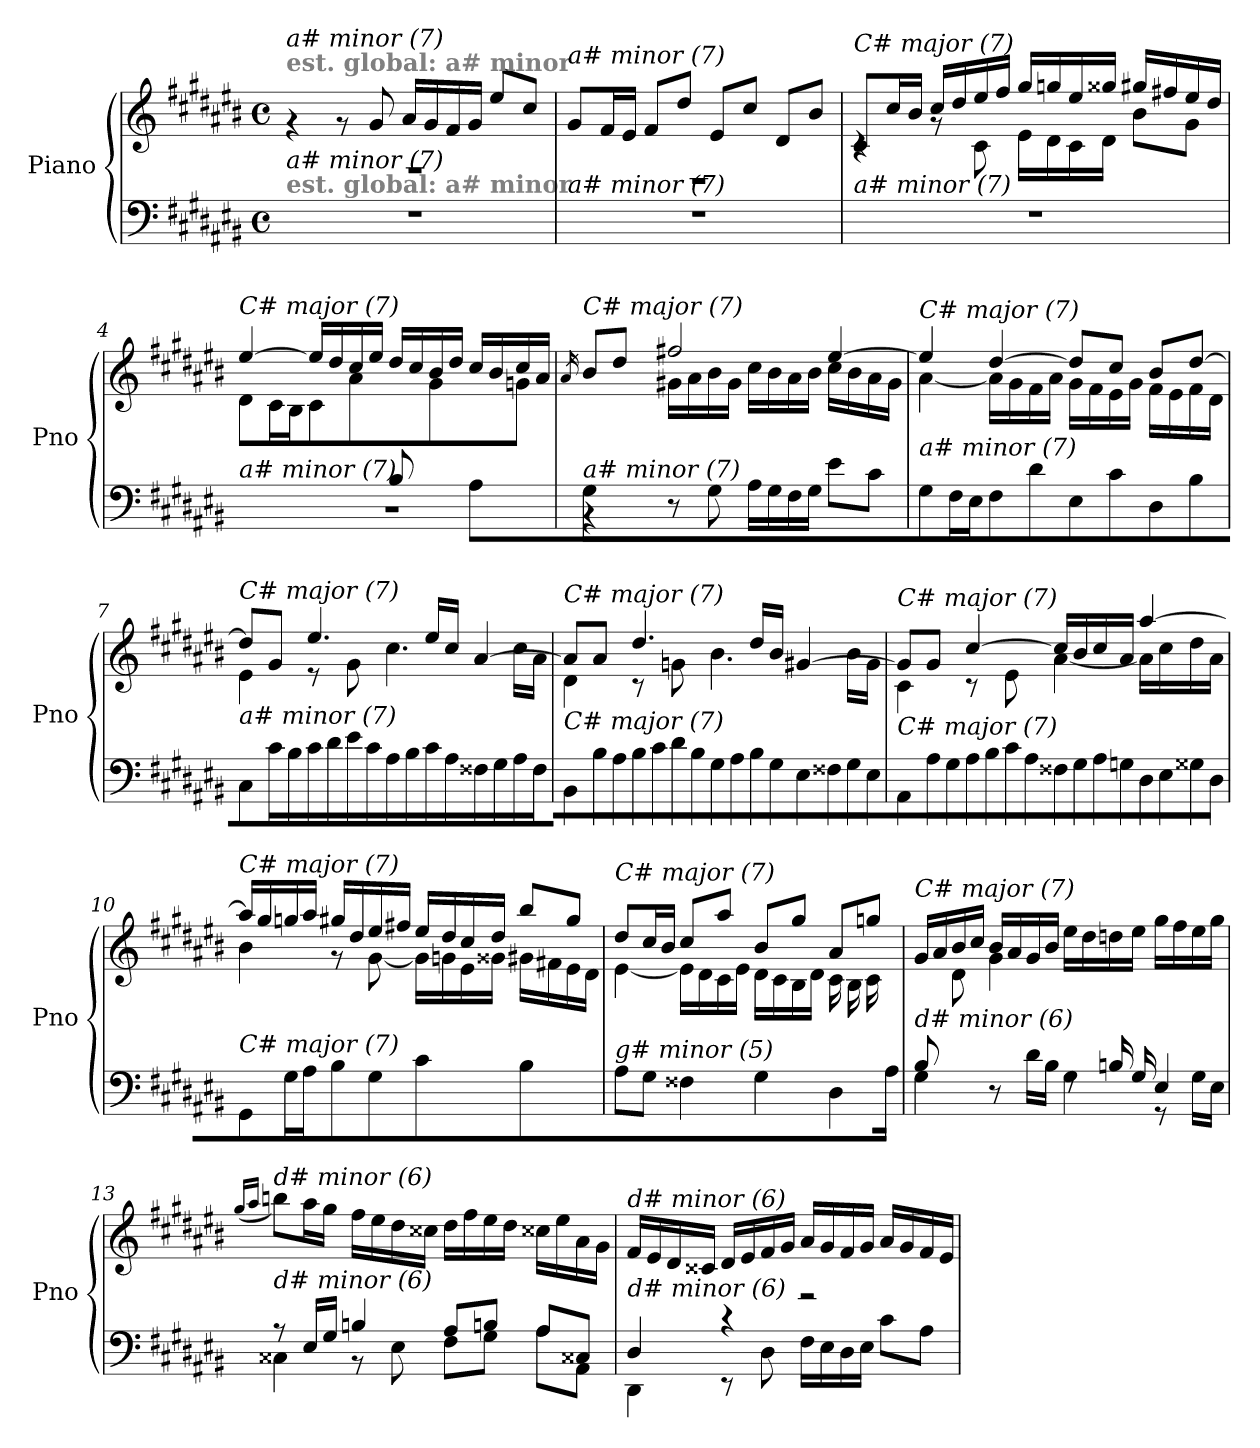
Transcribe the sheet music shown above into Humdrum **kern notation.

**kern	**kern
*part1	*part1
*staff2	*staff1
*I"Piano	*
*I'Pno	*
*clefF4	*clefG2
*k[f#c#g#d#a#e#b#]	*k[f#c#g#d#a#e#b#]
*M4/4	*M4/4
*met(c)	*met(c)
=1	=1
*	*^
!	!LO:TX:a:B:color=#808080:t=est. global&colon; a# minor	!
!	!LO:TX:i:t=a# minor (7)	!
!LO:TX:a:B:color=#808080:t=est. global&colon; a# minor	!	!
!LO:TX:i:t=a# minor (7)	!	!
1r	1rF	4rg
.	.	8rg
.	.	8g#/
.	.	16a#/LL
.	.	16g#/
.	.	16f#/
.	.	16g#/JJ
.	.	8ee#/L
.	.	8cc#/J
=2	=2	=2
!	!LO:TX:i:t=a# minor (7)	!
!LO:TX:i:t=a# minor (7)	!	!
1r	1rD	8g#/L
.	.	16f#/L
.	.	16e#/JJ
.	.	8f#/L
.	.	8dd#/J
.	.	8e#/L
.	.	8cc#/J
.	.	8d#/L
.	.	8b#/J
=3	=3	=3
!	!LO:TX:i:t=C# major (7)	!
!LO:TX:i:t=a# minor (7)	!	!
1r	8c#/L	4rc
.	16cc#/L	.
.	16b#/JJ	.
.	16cc#/LL	8rg
.	16dd#/	.
.	16ee#/	8c#\
.	16ff#/JJ	.
.	16gg#/LL	16e#\LL
.	16ggni/	16d#\
.	16ee#/	16c#\
.	16gg##i/JJ	16d#\JJ
.	16gg#/LL	8b#\L
.	16ff#X/	.
.	16ee#/	8g#\J
.	16dd#/JJ	.
!!LO:LB:g=z	!!
=4	=4	=4
*^	*	*
!	!	!LO:TX:i:t=C# major (7)	!
!LO:TX:i:t=a# minor (7)	!	!	!
2ryy	1r	[4ee#/	8d#\L
.	.	.	16c#\L
.	.	.	16B#\JJ
.	.	16ee#/LL]	8c#\L
.	.	16dd#/	.
.	.	16cc#/	8a#\J
.	.	16ee#/JJ	.
8B#/L	.	16dd#/LL	8ryy
.	.	16cc#/	.
8ryy	.	16b#/	8g#\J
.	.	16dd#/JJ	.
8A#/L	.	16cc#/LL	8ryy
.	.	16b#/	.
8ryy	.	16cc#/	8gni\J
.	.	16a#/JJ	.
=5	=5	=5	=5
.	.	16qa#/	.
!	!	!LO:TX:i:t=C# major (7)	!
!LO:TX:i:t=a# minor (7)	!	!	!
8G#/L	4rBB	8b#/L	8ryy
2..ryy	.	8dd#/J	16g#\L
.	.	.	16gni\JJ
.	8r	2ff#X/	16g#\LL
.	.	.	16a#\
.	8G#\	.	16b#\
.	.	.	16g#\JJ
.	16A#\LL	.	16cc#\LL
.	16G#\	.	16b#\
.	16F#\	.	16a#\
.	16G#\JJ	.	16b#\JJ
.	8e#\L	[4ee#/	16cc#\LL
.	.	.	16b#\
.	8c#\J	.	16a#\
.	.	.	16g#\JJ
*v	*v	*	*
=6	=6	=6
!	!LO:TX:i:t=C# major (7)	!
!LO:TX:i:t=a# minor (7)	!	!
8G#\L	4ee#/]	[4a#\
16F#\L	.	.
16E#\JJ	.	.
8F#\L	[4dd#/	16a#\LL]
.	.	16g#\
8d#\J	.	16f#\
.	.	16a#\JJ
8E#\L	8dd#/L]	16g#\LL
.	.	16f#\
8c#\J	8cc#/J	16e#\
.	.	16g#\JJ
8D#\L	8b#/L	16f#\LL
.	.	16e#\
8B#\J	[8dd#/J	16f#\
.	.	16d#\JJ
!!LO:LB:g=z	!!
=7	=7	=7
!	!LO:TX:i:t=C# major (7)	!
!LO:TX:i:t=a# minor (7)	!	!
8C#\L	8dd#/L]	4e#\
16c#\L	8g#/J	.
16B#\JJ	.	.
16c#\LL	4.ee#/	8r
16d#\	.	.
16e#\	.	8g#\
16c#\JJ	.	.
16A#\LL	.	4.cc#\
16B#\	.	.
16c#\	16ee#/LL	.
16A#\JJ	16cc#/JJ	.
16F##X\LL	[4a#/	.
16G#\	.	.
16A#\	.	16cc#\LL
16F##\JJ	.	16a#\JJ
=8	=8	=8
!	!LO:TX:i:t=C# major (7)	!
!LO:TX:i:t=C# major (7)	!	!
8BB#\L	8a#/L]	4d#\
16B#\L	8a#/J	.
16A#\JJ	.	.
16B#\LL	4.dd#/	8r
16c#\	.	.
16d#\	.	8gni\
16B#\JJ	.	.
16G#\LL	.	4.b#\
16A#\	.	.
16B#\	16dd#/LL	.
16G#\JJ	16b#/JJ	.
16E#\LL	[4g#/	.
16F##Xj\	.	.
16G#\	.	16b#\LL
16E#\JJ	.	16g#\JJ
=9	=9	=9
!	!LO:TX:i:t=C# major (7)	!
!LO:TX:i:t=C# major (7)	!	!
8AA#\L	8g#/L]	4c#\
16A#\L	8g#/J	.
16G#\JJ	.	.
16A#\LL	[4cc#/	8r
16B#\	.	.
16c#\	.	8e#\
16A#\JJ	.	.
16F##X\LL	16cc#/LL]	[4a#\
16G#\	16b#/	.
16A#\	16cc#/	.
16Gni\JJ	16a#/JJ	.
16D#\LL	[4aa#/	16a#\LL]
16E#\	.	16cc#\
16G##Xi\	.	16dd#\
16D#\JJ	.	16a#\JJ
!!LO:LB:g=z	!!
=10	=10	=10
!	!LO:TX:i:t=C# major (7)	!
!LO:TX:i:t=C# major (7)	!	!
8GG#\L	16aa#/LL]	4b#\
.	16gg#/	.
16G#\L	16ggni/	.
16A#\JJ	16aa#/JJ	.
8B#\L	16gg#/LL	8r
.	16dd#/	.
8G#\J	16ee#/	[8g#\
.	16ff#X/JJ	.
4c#\	16ee#/LL	16g#\LL]
.	16dd#/	16gni\
.	16cc#/	16e#\
.	16dd#/JJ	16g##i\JJ
4B#\	8bb#/L	16g#\LL
.	.	16f#X\
.	8gg#/J	16e#\
.	.	16d#\JJ
=11	=11	=11
*^	*	*
!	!	!LO:TX:i:t=C# major (7)	!
!LO:TX:i:t=g# minor (5)	!	!	!
2...ryy	8A#\L	8dd#/L	[4e#\
.	8G#\J	16cc#/L	.
.	.	16b#/JJ	.
.	4F##X\	8cc#/L	16e#\LL]
.	.	.	16d#\
.	.	8aa#/J	16c#\
.	.	.	16e#\JJ
.	4G#\	8b#/L	16d#\LL
.	.	.	16c#\
.	.	8gg#/J	16B#\
.	.	.	16d#\JJ
.	4D#\	8a#/L	16c#\LL
.	.	.	16B#\
.	.	8ggni/J	16c#\
16A#/JJ	.	.	16ryy
=12	=12	=12	=12
!	!	!LO:TX:i:t=C# major (7)	!
!LO:TX:i:t=d# minor (6)	!	!	!
8B#/L	4G#\	16g#/LL	8ryy
.	.	16a#/	.
4.ryy	.	16b#/	8d#\J
.	.	16cc#/JJ	.
.	8r	16b#/LL	4g#\
.	.	16a#/	.
.	16d#\LL	16g#/	.
.	16B#\JJ	16b#/JJ	.
8rF	4G#\	16ee#\LL	2ryy
.	.	16dd#\	.
16Bn/LL	.	16ddni\	.
16G#/JJ	.	16ee#\JJ	.
4E#/	8r	16gg#\LL	.
.	.	16ff#\	.
.	16G#\LL	16ee#\	.
.	16E#\JJ	16gg#\JJ	.
*	*	*v	*v
!!LO:LB:g=z
=13	=13	=13
.	.	(16qgg#/LL
.	.	16qaa#/JJ
!	!	!LO:TX:i:t=d# minor (6)
!LO:TX:i:t=d# minor (6)	!	!
8r	4C##X\	8bbn\L)
16E#/LL	.	16aa#\L
16G#/JJ	.	16gg#\JJ
4Bn/	8r	16ff#\LL
.	.	16ee#\
.	8E#\	16dd#\
.	.	16cc##X\JJ
8A#/L	8F#\L	16dd#\LL
.	.	16ff#\
8Bn/J	8G#\J	16ee#\
.	.	16dd#\JJ
8A#/L	8A#\L	16cc##X\LL
.	.	16ee#\
8C##X/J	8AA#\J	16a#\
.	.	16g#\JJ
=14	=14	=14
!	!	!LO:TX:i:t=d# minor (6)
!LO:TX:i:t=d# minor (6)	!	!
4D#/	4DD#\	16f#/LL
.	.	16e#/
.	.	16d#/
.	.	16c##X/JJ
4r	8r	16d#/LL
.	.	16e#/
.	8D#\	16f#/
.	.	16g#/JJ
2r	16F#\LL	16a#/LL
.	16E#\	16g#/
.	16D#\	16f#/
.	16E#\JJ	16g#/JJ
.	8c#\L	16a#/LL
.	.	16g#/
.	8A#\J	16f#/
.	.	16e#/JJ
*v	*v	*
=	=
*-	*-
